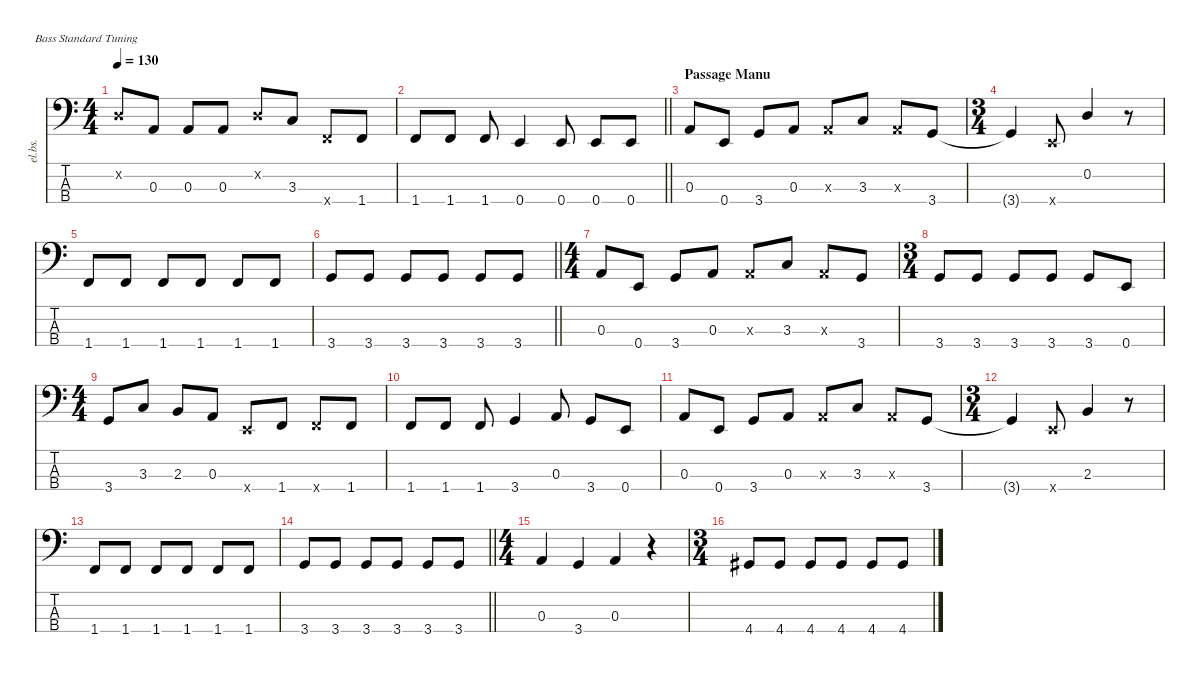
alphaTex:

\defaultSystemsLayout 4
\hideDynamics
\bracketExtendMode nobrackets
\track ("Chipon" "el.bs.") {solo instrument electricbassfinger}
\staff {score tabs}
\tuning (G2 D2 A1 E1)
\ts (4 4)
\beaming (8 2 2 2 2)
\tempo 130
\clef f4
\ks c
0.2{x}.8{dy f beam Up} 0.3.8{beam Up} 0.3.8{beam Up} 0.3.8{beam Up} 0.2{x}.8{beam Up} 3.3.8{beam Up} 1.4{x}.8{beam Up} 1.4.8{beam Up} |
\barLineRight lightlight
1.4.8{beam Up} 1.4.8{beam Up} 1.4.8{beam Up} 0.4.4{beam Up} 0.4.8{beam Up} 0.4.8{beam Up} 0.4.8{beam Up} |
\section ("" "Passage Manu")
0.3.8{beam Up} 0.4.8{beam Up} 3.4.8{beam Up} 0.3.8{beam Up} 0.3{x}.8{beam Up} 3.3.8{beam Up} 0.3{x}.8{beam Up} 3.4.8{beam Up} |
\ts (3 4)
\beaming (8 2 2 2 2)
3.4{t}.4{beam Up} 0.4{x}.8{dy mp beam Up} 0.2.4{dy f beam Up} r.8{beam Down} |
\beaming (8 2 2 2)
1.4.8{beam Up} 1.4.8{beam Up} 1.4.8{beam Up} 1.4.8{beam Up} 1.4.8{beam Up} 1.4.8{beam Up} |
\barLineRight lightlight
3.4.8{beam Up} 3.4.8{beam Up} 3.4.8{beam Up} 3.4.8{beam Up} 3.4.8{beam Up} 3.4.8{beam Up} |
\ts (4 4)
\beaming (8 2 2 2 2)
0.3.8{beam Up} 0.4.8{beam Up} 3.4.8{beam Up} 0.3.8{beam Up} 0.3{x}.8{beam Up} 3.3.8{beam Up} 0.3{x}.8{beam Up} 3.4.8{beam Up} |
\ts (3 4)
\beaming (8 2 2 2)
3.4.8{beam Up} 3.4.8{beam Up} 3.4.8{beam Up} 3.4.8{beam Up} 3.4.8{beam Up} 0.4.8{beam Up} |
\ts (4 4)
\beaming (8 2 2 2 2)
3.4.8{beam Up} 3.3.8{beam Up} 2.3.8{beam Up} 0.3.8{beam Up} 0.4{x}.8{beam Up} 1.4.8{beam Up} 1.4{x}.8{beam Up} 1.4.8{beam Up} |
1.4.8{beam Up} 1.4.8{beam Up} 1.4.8{beam Up} 3.4.4{beam Up} 0.3.8{beam Up} 3.4.8{beam Up} 0.4.8{beam Up} |
0.3.8{beam Up} 0.4.8{beam Up} 3.4.8{beam Up} 0.3.8{beam Up} 0.3{x}.8{beam Up} 3.3.8{beam Up} 0.3{x}.8{beam Up} 3.4.8{beam Up} |
\ts (3 4)
\beaming (8 2 2 2)
3.4{t}.4{beam Up} 0.4{x}.8{dy mp beam Up} 2.3.4{dy f beam Up} r.8{beam Down} |
1.4.8{beam Up} 1.4.8{beam Up} 1.4.8{beam Up} 1.4.8{beam Up} 1.4.8{beam Up} 1.4.8{beam Up} |
\barLineRight lightlight
3.4.8{beam Up} 3.4.8{beam Up} 3.4.8{beam Up} 3.4.8{beam Up} 3.4.8{beam Up} 3.4.8{beam Up} |
\ts (4 4)
\beaming (8 2 2 2 2)
0.3.4{beam Up} 3.4.4{beam Up} 0.3.4{beam Up} r.4{beam Down} |
\ts (3 4)
\beaming (8 2 2 2)
4.4{acc #}.8{beam Up} 4.4{acc #}.8{beam Up} 4.4{acc #}.8{beam Up} 4.4{acc #}.8{beam Up} 4.4{acc #}.8{beam Up} 4.4{acc #}.8{beam Up}
